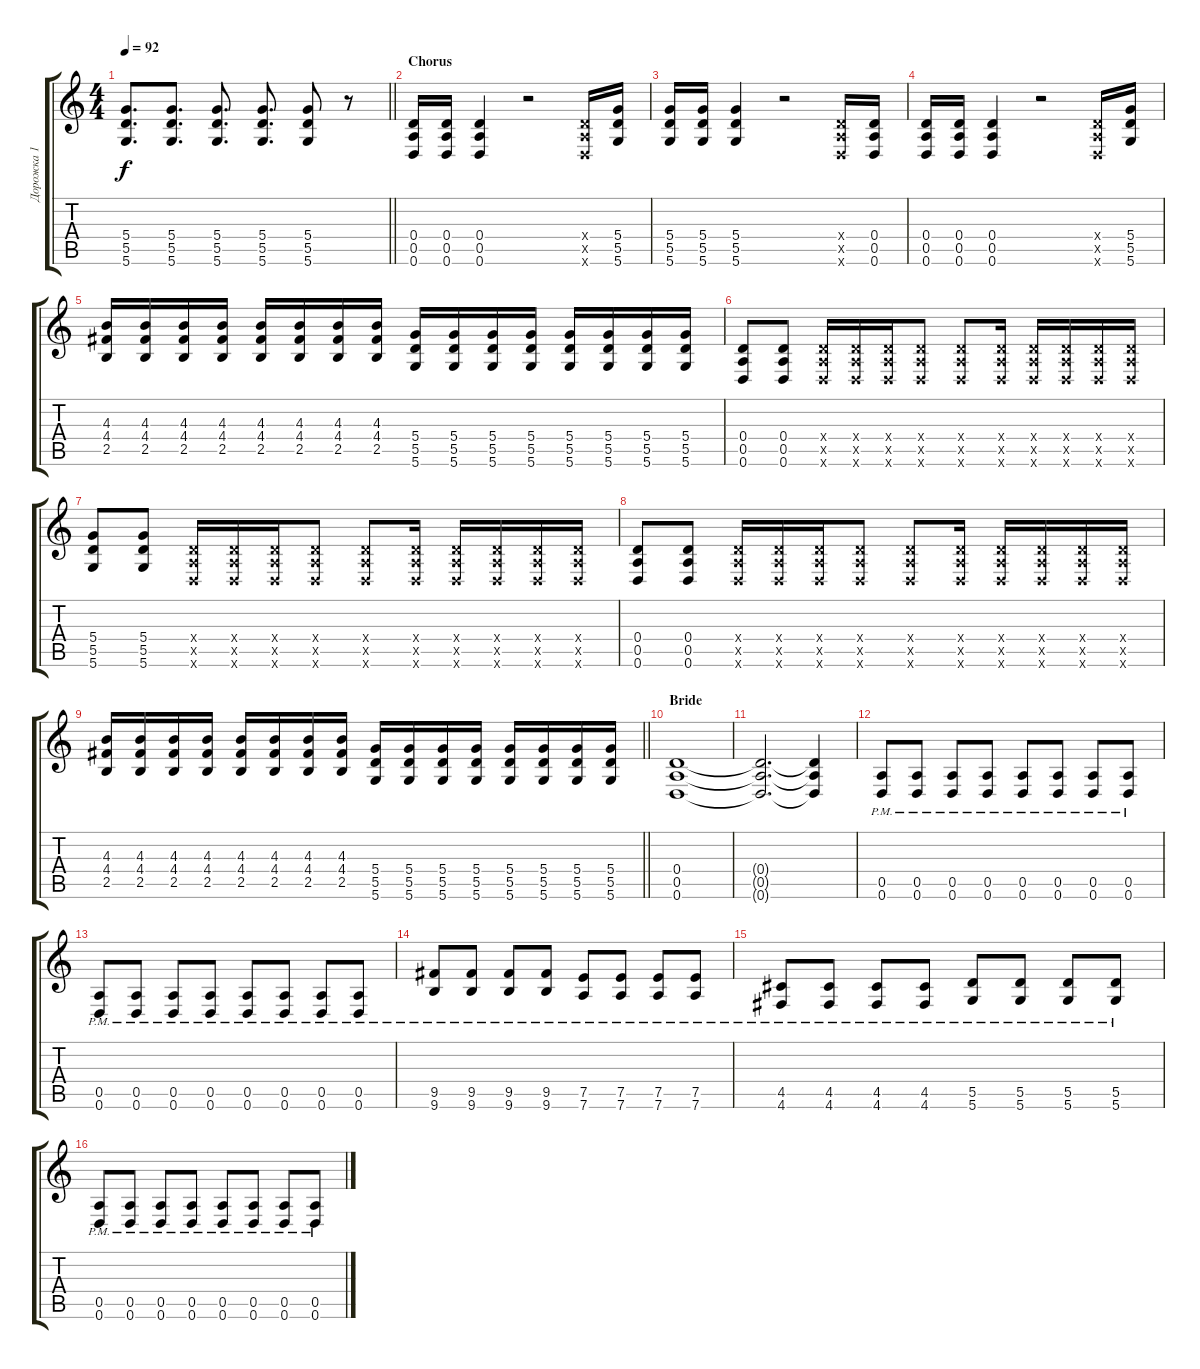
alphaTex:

\track ("Дорожка 1" "Дорожка 1") {instrument distortionguitar}
\staff {score tabs}
\tuning (E4 B3 G3 D3 A2 D2) {hide}
\ts (4 4)
\tempo 92
\clef g2
\barLineRight lightlight
\ks c
(5.4 5.5 5.6).8{d dy f} (5.4 5.5 5.6).8{d} (5.4 5.5 5.6).8{d} (5.4 5.5 5.6).8{d} (5.4 5.5 5.6).8 r.8 |
\section ("" "Chorus")
(0.4 0.5 0.6).16 (0.4 0.5 0.6).16 (0.4 0.5 0.6).4 r.2 (0.4{x} 0.5{x} 0.6{x}).16 (5.4 5.5 5.6).16 |
(5.4 5.5 5.6).16 (5.4 5.5 5.6).16 (5.4 5.5 5.6).4 r.2 (0.4{x} 0.5{x} 0.6{x}).16 (0.4 0.5 0.6).16 |
(0.4 0.5 0.6).16 (0.4 0.5 0.6).16 (0.4 0.5 0.6).4 r.2 (0.4{x} 0.5{x} 0.6{x}).16 (5.4 5.5 5.6).16 |
(4.3 4.4 2.5).16 (4.3 4.4 2.5).16 (4.3 4.4 2.5).16 (4.3 4.4 2.5).16 (4.3 4.4 2.5).16 (4.3 4.4 2.5).16 (4.3 4.4 2.5).16 (4.3 4.4 2.5).16 (5.4 5.5 5.6).16 (5.4 5.5 5.6).16 (5.4 5.5 5.6).16 (5.4 5.5 5.6).16 (5.4 5.5 5.6).16 (5.4 5.5 5.6).16 (5.4 5.5 5.6).16 (5.4 5.5 5.6).16 |
(0.4 0.5 0.6).8 (0.4 0.5 0.6).8 (0.4{x} 0.5{x} 0.6{x}).16 (0.4{x} 0.5{x} 0.6{x}).16 (0.4{x} 0.5{x} 0.6{x}).16 (0.4{x} 0.5{x} 0.6{x}).8 (0.4{x} 0.5{x} 0.6{x}).8 (0.4{x} 0.5{x} 0.6{x}).16 (0.4{x} 0.5{x} 0.6{x}).16 (0.4{x} 0.5{x} 0.6{x}).16 (0.4{x} 0.5{x} 0.6{x}).16 (0.4{x} 0.5{x} 0.6{x}).16 |
(5.4 5.5 5.6).8 (5.4 5.5 5.6).8 (0.4{x} 0.5{x} 0.6{x}).16 (0.4{x} 0.5{x} 0.6{x}).16 (0.4{x} 0.5{x} 0.6{x}).16 (0.4{x} 0.5{x} 0.6{x}).8 (0.4{x} 0.5{x} 0.6{x}).8 (0.4{x} 0.5{x} 0.6{x}).16 (0.4{x} 0.5{x} 0.6{x}).16 (0.4{x} 0.5{x} 0.6{x}).16 (0.4{x} 0.5{x} 0.6{x}).16 (0.4{x} 0.5{x} 0.6{x}).16 |
(0.4 0.5 0.6).8 (0.4 0.5 0.6).8 (0.4{x} 0.5{x} 0.6{x}).16 (0.4{x} 0.5{x} 0.6{x}).16 (0.4{x} 0.5{x} 0.6{x}).16 (0.4{x} 0.5{x} 0.6{x}).8 (0.4{x} 0.5{x} 0.6{x}).8 (0.4{x} 0.5{x} 0.6{x}).16 (0.4{x} 0.5{x} 0.6{x}).16 (0.4{x} 0.5{x} 0.6{x}).16 (0.4{x} 0.5{x} 0.6{x}).16 (0.4{x} 0.5{x} 0.6{x}).16 |
\barLineRight lightlight
(4.3 4.4 2.5).16 (4.3 4.4 2.5).16 (4.3 4.4 2.5).16 (4.3 4.4 2.5).16 (4.3 4.4 2.5).16 (4.3 4.4 2.5).16 (4.3 4.4 2.5).16 (4.3 4.4 2.5).16 (5.4 5.5 5.6).16 (5.4 5.5 5.6).16 (5.4 5.5 5.6).16 (5.4 5.5 5.6).16 (5.4 5.5 5.6).16 (5.4 5.5 5.6).16 (5.4 5.5 5.6).16 (5.4 5.5 5.6).16 |
\section ("" "Bride")
(0.4 0.5 0.6).1{volume 10} |
(0.4{t} 0.5{t} 0.6{t}).2{d} (0.4{t} 0.5{t} 0.6{t}).4 |
(0.5{pm} 0.6{pm}).8{volume 14} (0.5{pm} 0.6{pm}).8 (0.5{pm} 0.6{pm}).8 (0.5{pm} 0.6{pm}).8 (0.5{pm} 0.6{pm}).8 (0.5{pm} 0.6{pm}).8 (0.5{pm} 0.6{pm}).8 (0.5{pm} 0.6{pm}).8 |
(0.5{pm} 0.6{pm}).8 (0.5{pm} 0.6{pm}).8 (0.5{pm} 0.6{pm}).8 (0.5{pm} 0.6{pm}).8 (0.5{pm} 0.6{pm}).8 (0.5{pm} 0.6{pm}).8 (0.5{pm} 0.6{pm}).8 (0.5{pm} 0.6{pm}).8 |
(9.5{pm} 9.6{pm}).8 (9.5{pm} 9.6{pm}).8 (9.5{pm} 9.6{pm}).8 (9.5{pm} 9.6{pm}).8 (7.5{pm} 7.6{pm}).8 (7.5{pm} 7.6{pm}).8 (7.5{pm} 7.6{pm}).8 (7.5{pm} 7.6{pm}).8 |
(4.5{pm} 4.6{pm}).8 (4.5{pm} 4.6{pm}).8 (4.5{pm} 4.6{pm}).8 (4.5{pm} 4.6{pm}).8 (5.5{pm} 5.6{pm}).8 (5.5{pm} 5.6{pm}).8 (5.5{pm} 5.6{pm}).8 (5.5{pm} 5.6{pm}).8 |
(0.5{pm} 0.6{pm}).8 (0.5{pm} 0.6{pm}).8 (0.5{pm} 0.6{pm}).8 (0.5{pm} 0.6{pm}).8 (0.5{pm} 0.6{pm}).8 (0.5{pm} 0.6{pm}).8 (0.5{pm} 0.6{pm}).8 (0.5{pm} 0.6{pm}).8
